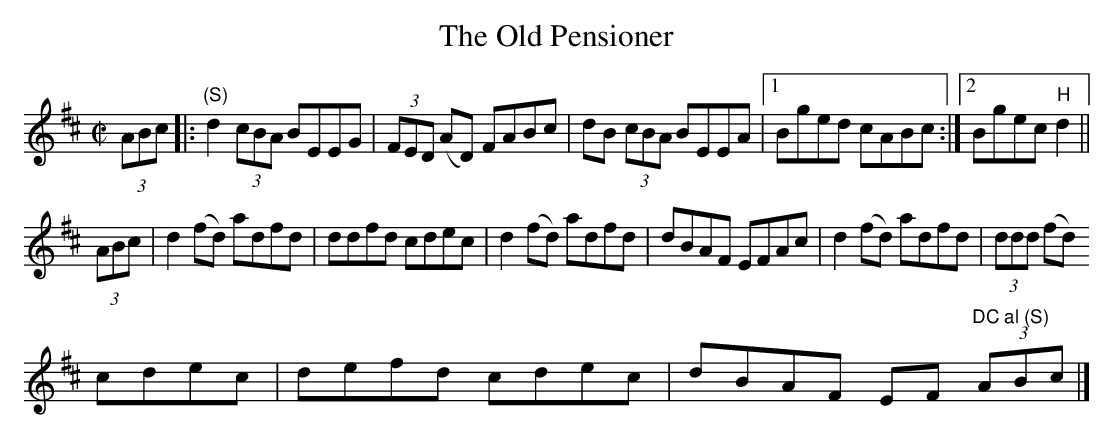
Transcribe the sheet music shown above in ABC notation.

X:1
T: The Old Pensioner
M: C|
L: 1/8
K: D
(3ABc|:"(S)"d2(3cBA BEEG|(3FED (AD) FABc|dB (3cBA BEEA|1Bged cABc:|2Bgec"H"d2||
(3ABc|d2(fd) adfd|ddfd cdec|d2(fd) adfd|dBAF EFAc|d2(fd) adfd|(3ddd (fd)
 cdec|defd cdec|dBAF EF "DC al (S)"(3ABc|]
